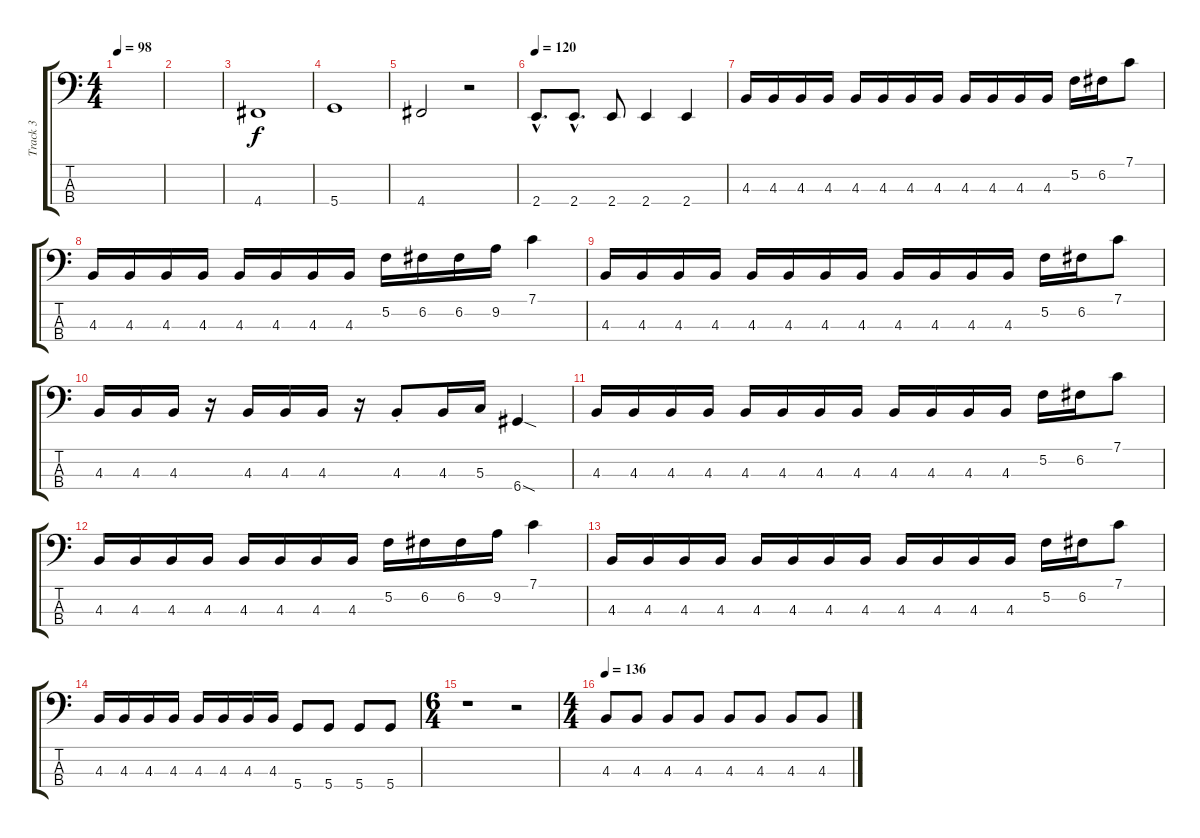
\track ("Track 3" "Track 3") {instrument electricbasspick}
\staff {score tabs}
\tuning (F2 C2 G1 D1) {hide}
\ts (4 4)
\tempo 98
\clef f4
\ks c
|
|
4.4.1 |
5.4.1 |
4.4.2 r.2 |
\tempo 120
2.4{hac}.8{d} 2.4{hac}.8{d} 2.4.8 2.4.4 2.4.4 |
4.3.16 4.3.16 4.3.16 4.3.16 4.3.16 4.3.16 4.3.16 4.3.16 4.3.16 4.3.16 4.3.16 4.3.16 5.2.16 6.2.16 7.1.8 |
4.3.16 4.3.16 4.3.16 4.3.16 4.3.16 4.3.16 4.3.16 4.3.16 5.2.16 6.2.16 6.2.16 9.2.16 7.1.4 |
4.3.16 4.3.16 4.3.16 4.3.16 4.3.16 4.3.16 4.3.16 4.3.16 4.3.16 4.3.16 4.3.16 4.3.16 5.2.16 6.2.16 7.1.8 |
4.3.16 4.3.16 4.3.16 r.16 4.3.16 4.3.16 4.3.16 r.16 4.3{st}.8 4.3.16 5.3.16 6.4{sod}.4 |
4.3.16 4.3.16 4.3.16 4.3.16 4.3.16 4.3.16 4.3.16 4.3.16 4.3.16 4.3.16 4.3.16 4.3.16 5.2.16 6.2.16 7.1.8 |
4.3.16 4.3.16 4.3.16 4.3.16 4.3.16 4.3.16 4.3.16 4.3.16 5.2.16 6.2.16 6.2.16 9.2.16 7.1.4 |
4.3.16 4.3.16 4.3.16 4.3.16 4.3.16 4.3.16 4.3.16 4.3.16 4.3.16 4.3.16 4.3.16 4.3.16 5.2.16 6.2.16 7.1.8 |
4.3.16 4.3.16 4.3.16 4.3.16 4.3.16 4.3.16 4.3.16 4.3.16 5.4.8 5.4.8 5.4.8 5.4.8 |
\ts (6 4)
r.1 r.2 |
\ts (4 4)
\tempo 136
4.3.8 4.3.8 4.3.8 4.3.8 4.3.8 4.3.8 4.3.8 4.3.8
